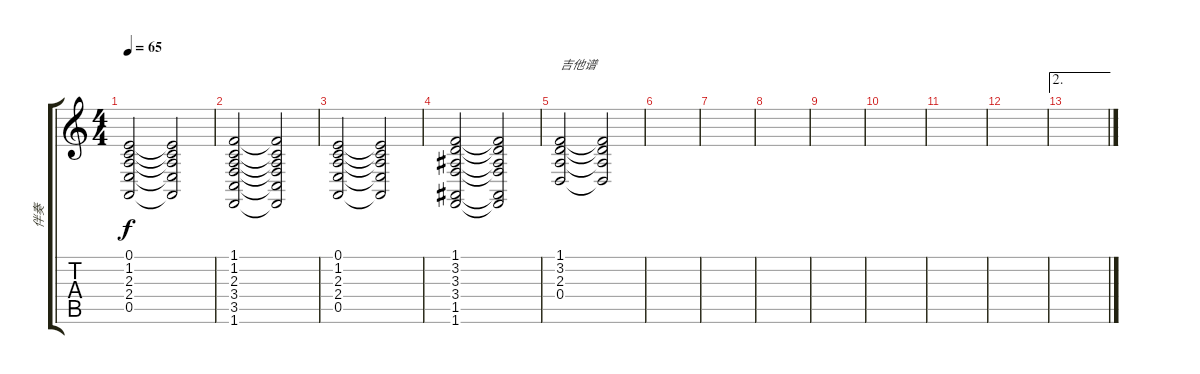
\track ("伴奏" "伴奏") {instrument synthstrings1}
\staff {score tabs}
\tuning (E4 B3 G3 D3 A2 E2) {hide}
\ts (4 4)
\tempo 65
\clef g2
\ks c
(0.1 1.2 2.3 2.4 0.5).2{dy f} (0.1{t} 1.2{t} 2.3{t} 2.4{t} 0.5{t}).2 |
(1.1 1.2 2.3 3.4 3.5 1.6).2 (1.1{t} 1.2{t} 2.3{t} 3.4{t} 3.5{t} 1.6{t}).2 |
(0.1 1.2 2.3 2.4 0.5).2 (0.1{t} 1.2{t} 2.3{t} 2.4{t} 0.5{t}).2 |
(1.1 3.2 3.3 3.4 1.5 1.6).2 (1.1{t} 3.2{t} 3.3{t} 3.4{t} 1.5{t} 1.6{t}).2 |
(1.1 3.2 2.3 0.4).2{txt "吉他谱"} (1.1{t} 3.2{t} 2.3{t} 0.4{t}).2 |
|
|
|
|
|
|
|
\ae 2
